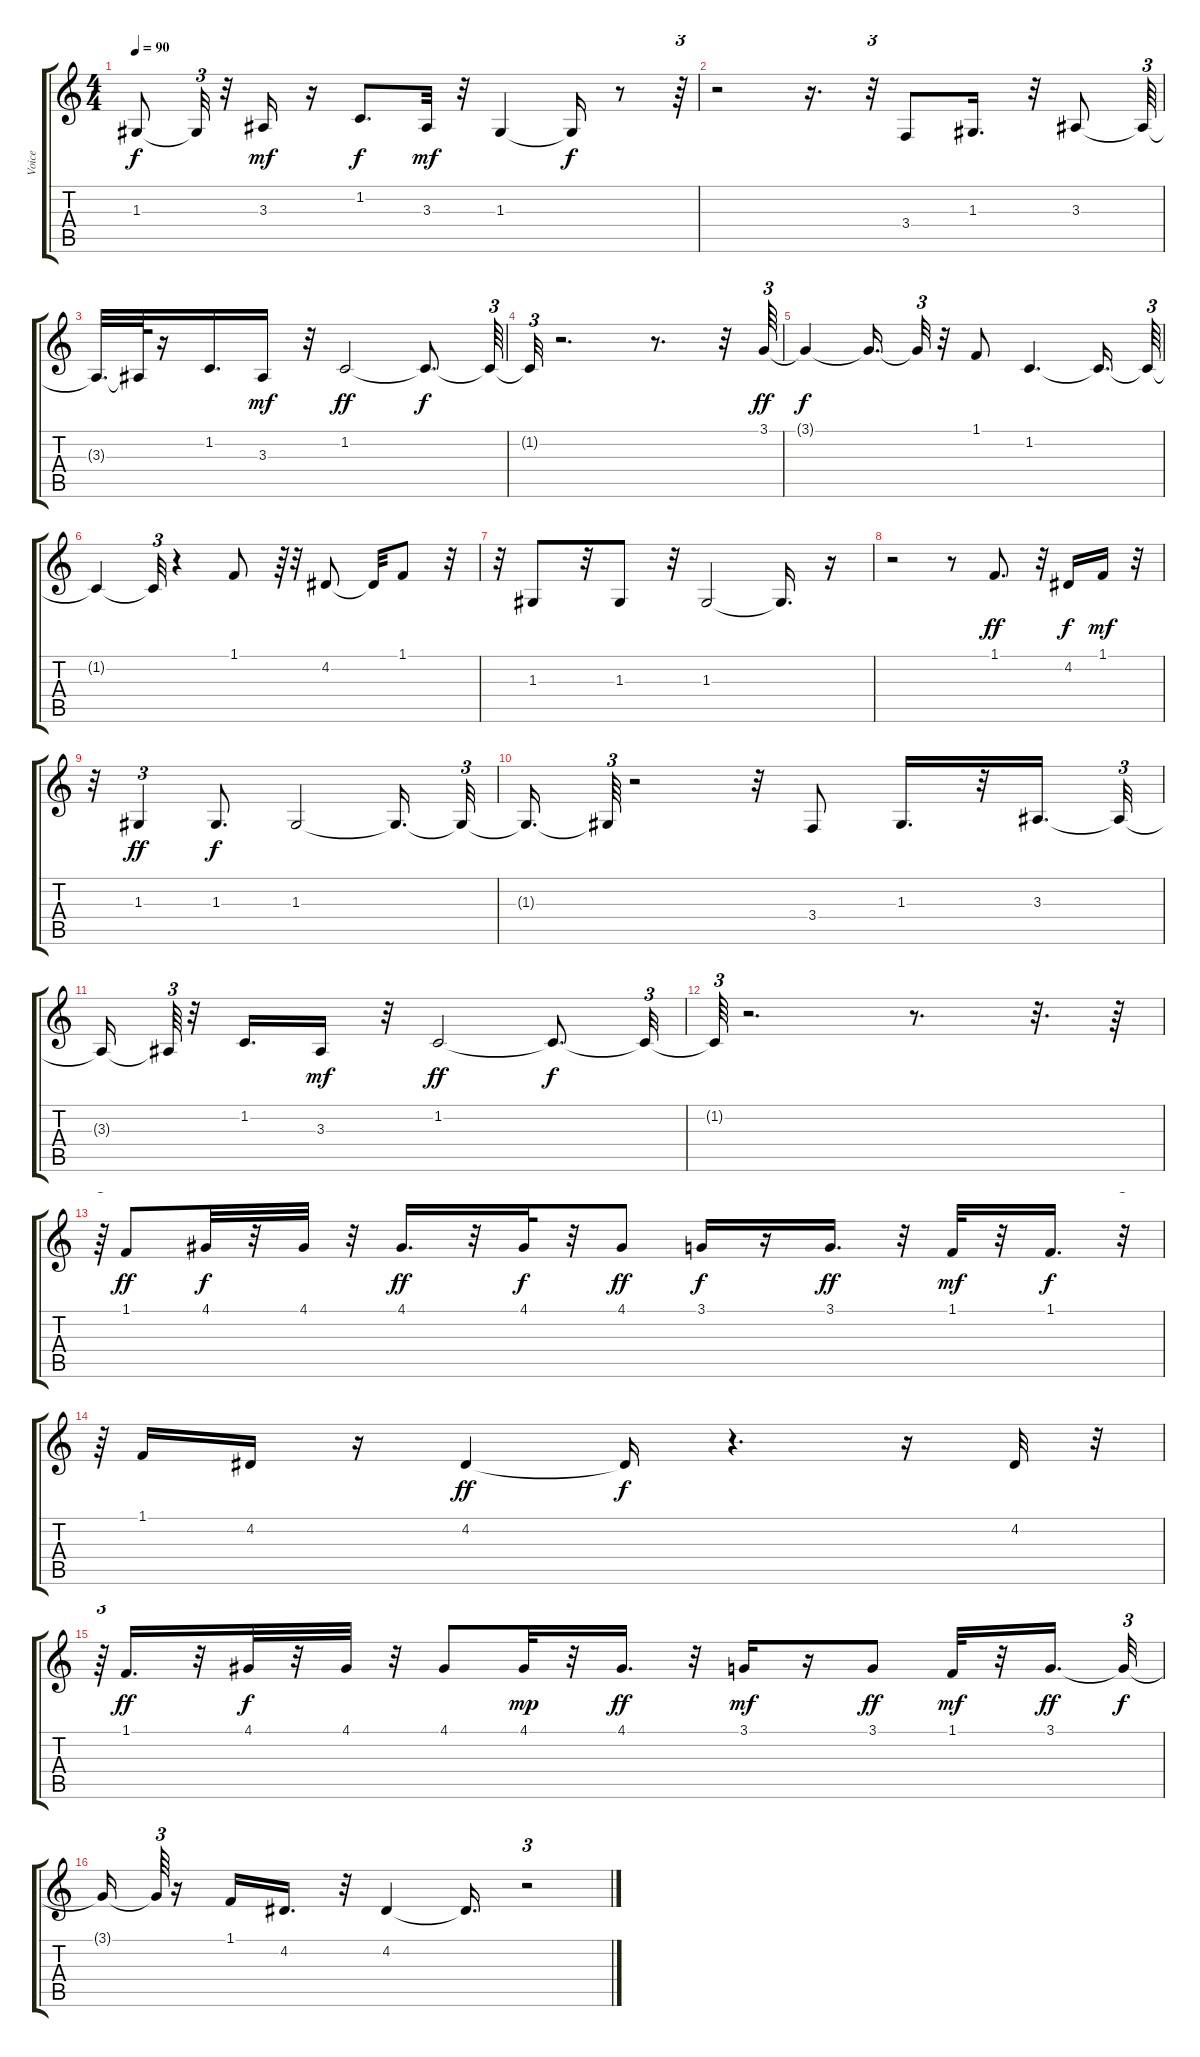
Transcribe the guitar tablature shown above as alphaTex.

\track ("Voice" "Voice") {instrument tenorsax}
\staff {score tabs}
\tuning (E4 B3 G3 D3 A2 E2) {hide}
\ts (4 4)
\tempo 90
\clef g2
\ks c
1.3{t}.8{dy f} 1.3{t}.32{tu (3 2)} r.32 3.3.16{dy mf} r.16 1.2.8{d dy f} 3.3.32{dy mf} r.32 1.3.4 1.3{t}.16{dy f} r.8 r.64{tu (3 2)} |
r.2 r.16{d} r.32{tu (3 2)} 3.4.8 1.3.16{d} r.32 3.3.8 3.3{t}.64{tu (3 2)} |
3.3{t}.32{d} 3.3{t}.64 r.16 1.2.16{d} 3.3.16{dy mf} r.32 1.2.2{dy ff} 1.2{t}.8{d dy f} 1.2{t}.64{tu (3 2)} |
1.2{t}.32{tu (3 2)} r.2{d} r.8{d} r.32 3.1.64{tu (3 2) dy ff} |
3.1{t}.4{dy f} 3.1{t}.16{d} 3.1{t}.32{tu (3 2)} r.32 1.1.8 1.2.4{d} 1.2{t}.16{d} 1.2{t}.64{tu (3 2)} |
1.2{t}.4 1.2{t}.32{tu (3 2)} r.4 1.1.8 r.64{tu (3 2)} r.32 4.2.8 4.2{t}.32 1.1.8 r.32 |
r.32 1.3.8 r.32 1.3.8 r.32 1.3.2 1.3{t}.16{d} r.16 |
r.2 r.8 1.1.8{d dy ff} r.32 4.2.16{dy f} 1.1.16{dy mf} r.32 |
r.32 1.3.4{tu (3 2) dy ff} 1.3.8{d dy f} 1.3.2 1.3{t}.16{d} 1.3{t}.32{tu (3 2)} |
1.3{t}.16{d} 1.3{t}.64{tu (3 2)} r.2 r.32 3.4.8 1.3.16{d} r.32 3.3.16{d} 3.3{t}.32{tu (3 2)} |
3.3{t}.16 3.3{t}.64{tu (3 2)} r.32 1.2.16{d} 3.3.16{dy mf} r.32 1.2.2{dy ff} 1.2{t}.8{d dy f} 1.2{t}.32{tu (3 2)} |
1.2{t}.64{tu (3 2)} r.2{d} r.8{d} r.32{d} r.64 |
r.64{tu (3 2)} 1.1.8{dy ff} 4.1.32{dy f} r.32 4.1.32 r.32 4.1.16{d dy ff} r.32 4.1.32{dy f} r.32 4.1.8{dy ff} 3.1.16{dy f} r.16 3.1.16{d dy ff} r.32 1.1.32{dy mf} r.32 1.1.16{d dy f} r.32{tu (3 2)} |
r.64{tu (3 2)} 1.1.16 4.2.16 r.16 4.2.4{dy ff} 4.2{t}.16{dy f} r.4{d} r.16 4.2.32 r.32{tu (3 2)} |
r.64{tu (3 2)} 1.1.16{d dy ff} r.32 4.1.32{dy f} r.32 4.1.32 r.32 4.1.8 4.1.32{dy mp} r.32 4.1.16{d dy ff} r.32 3.1.16{dy mf} r.16 3.1.8{dy ff} 1.1.32{dy mf} r.32 3.1.16{d dy ff} 3.1{t}.32{tu (3 2) dy f} |
3.1{t}.16 3.1{t}.64{tu (3 2)} r.16 1.1.16 4.2.16{d} r.32 4.2.4 4.2{t}.16{d} r.2{tu (3 2)}
